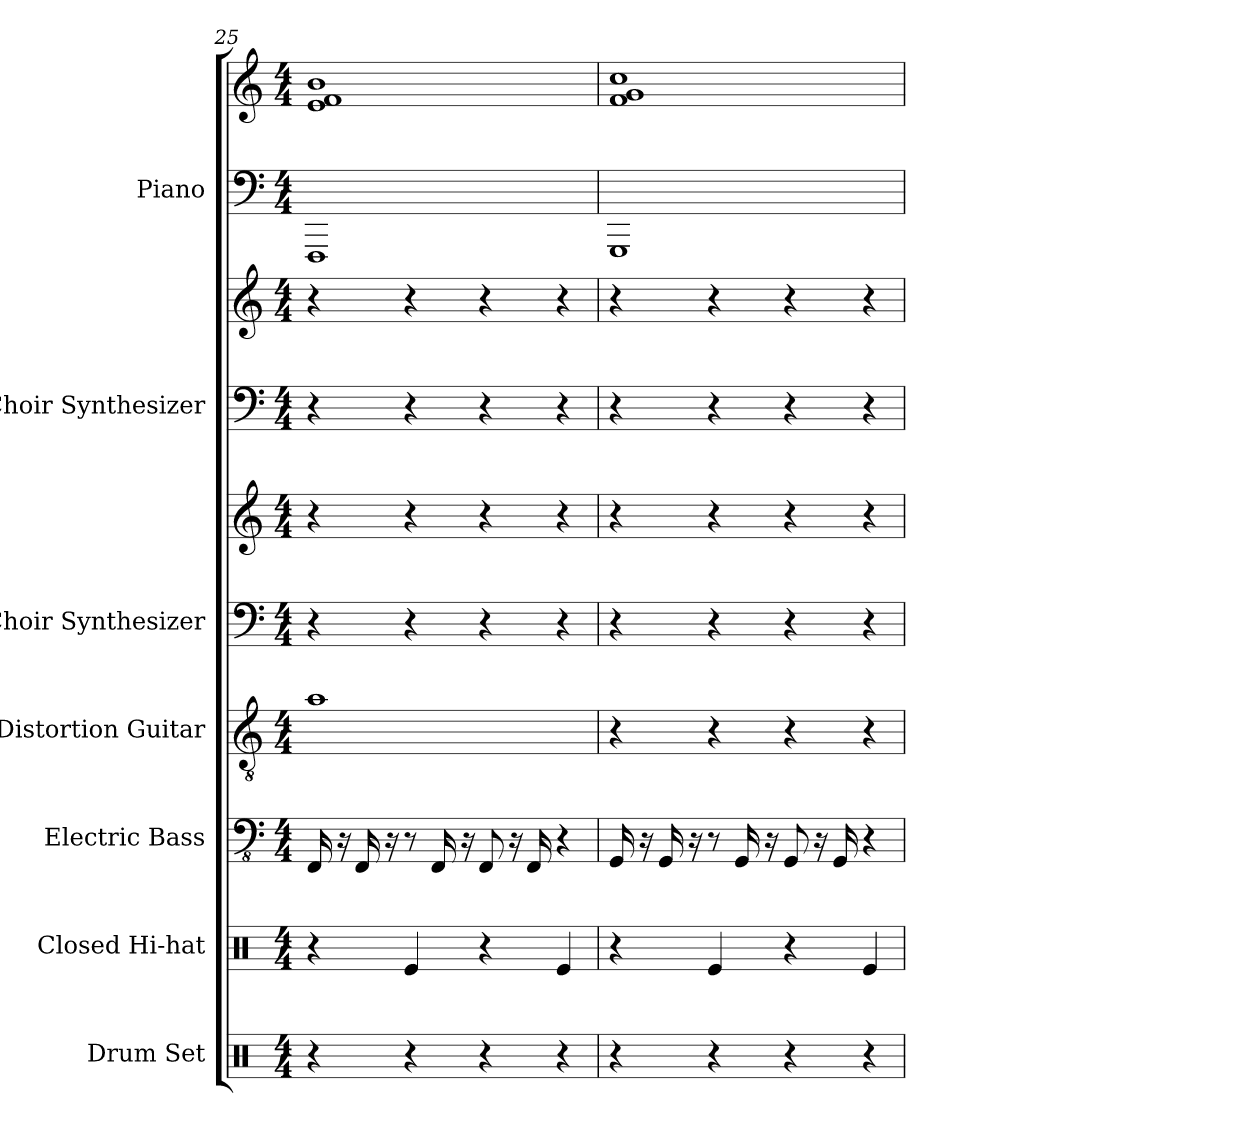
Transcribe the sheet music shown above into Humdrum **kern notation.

**kern	**kern	**kern	**kern	**kern	**kern	**kern	**kern	**kern	**kern
*part7	*part6	*part5	*part4	*part3	*part3	*part2	*part2	*part1	*part1
*staff10	*staff9	*staff8	*staff7	*staff6	*staff5	*staff4	*staff3	*staff2	*staff1
*I"Drum Set	*I"Closed Hi-hat	*I"Electric Bass	*I"Distortion Guitar	*I"Choir Synthesizer	*	*I"Choir Synthesizer	*	*I"Piano	*
*I'Drums	*I'Cl HH	*I'El. B.	*I'Dist. Guit.	*I'Synth.	*	*I'Synth.	*	*I'Pno.	*
*clefX	*clefX	*clefFv4	*clefGv2	*clefF4	*clefG2	*clefF4	*clefG2	*clefF4	*clefG2
*k[]	*k[]	*k[]	*k[]	*k[]	*k[]	*k[]	*k[]	*k[]	*k[]
*M4/4	*M4/4	*M4/4	*M4/4	*M4/4	*M4/4	*M4/4	*M4/4	*M4/4	*M4/4
=25	=25	=25	=25	=25	=25	=25	=25	=25	=25
4r	4r	16FFF	1a	4r	4r	4r	4r	1FFF	1e 1f 1b
.	.	16r	.	.	.	.	.	.	.
.	.	16FFF	.	.	.	.	.	.	.
.	.	16r	.	.	.	.	.	.	.
4r	4Re	8r	.	4r	4r	4r	4r	.	.
.	.	16FFF	.	.	.	.	.	.	.
.	.	16r	.	.	.	.	.	.	.
4r	4r	8FFF	.	4r	4r	4r	4r	.	.
.	.	16r	.	.	.	.	.	.	.
.	.	16FFF	.	.	.	.	.	.	.
4r	4Re	4r	.	4r	4r	4r	4r	.	.
=26	=26	=26	=26	=26	=26	=26	=26	=26	=26
4r	4r	16GGG	4r	4r	4r	4r	4r	1GGG	1f 1g 1cc
.	.	16r	.	.	.	.	.	.	.
.	.	16GGG	.	.	.	.	.	.	.
.	.	16r	.	.	.	.	.	.	.
4r	4Re	8r	4r	4r	4r	4r	4r	.	.
.	.	16GGG	.	.	.	.	.	.	.
.	.	16r	.	.	.	.	.	.	.
4r	4r	8GGG	4r	4r	4r	4r	4r	.	.
.	.	16r	.	.	.	.	.	.	.
.	.	16GGG	.	.	.	.	.	.	.
4r	4Re	4r	4r	4r	4r	4r	4r	.	.
=	=	=	=	=	=	=	=	=	=
*-	*-	*-	*-	*-	*-	*-	*-	*-	*-
